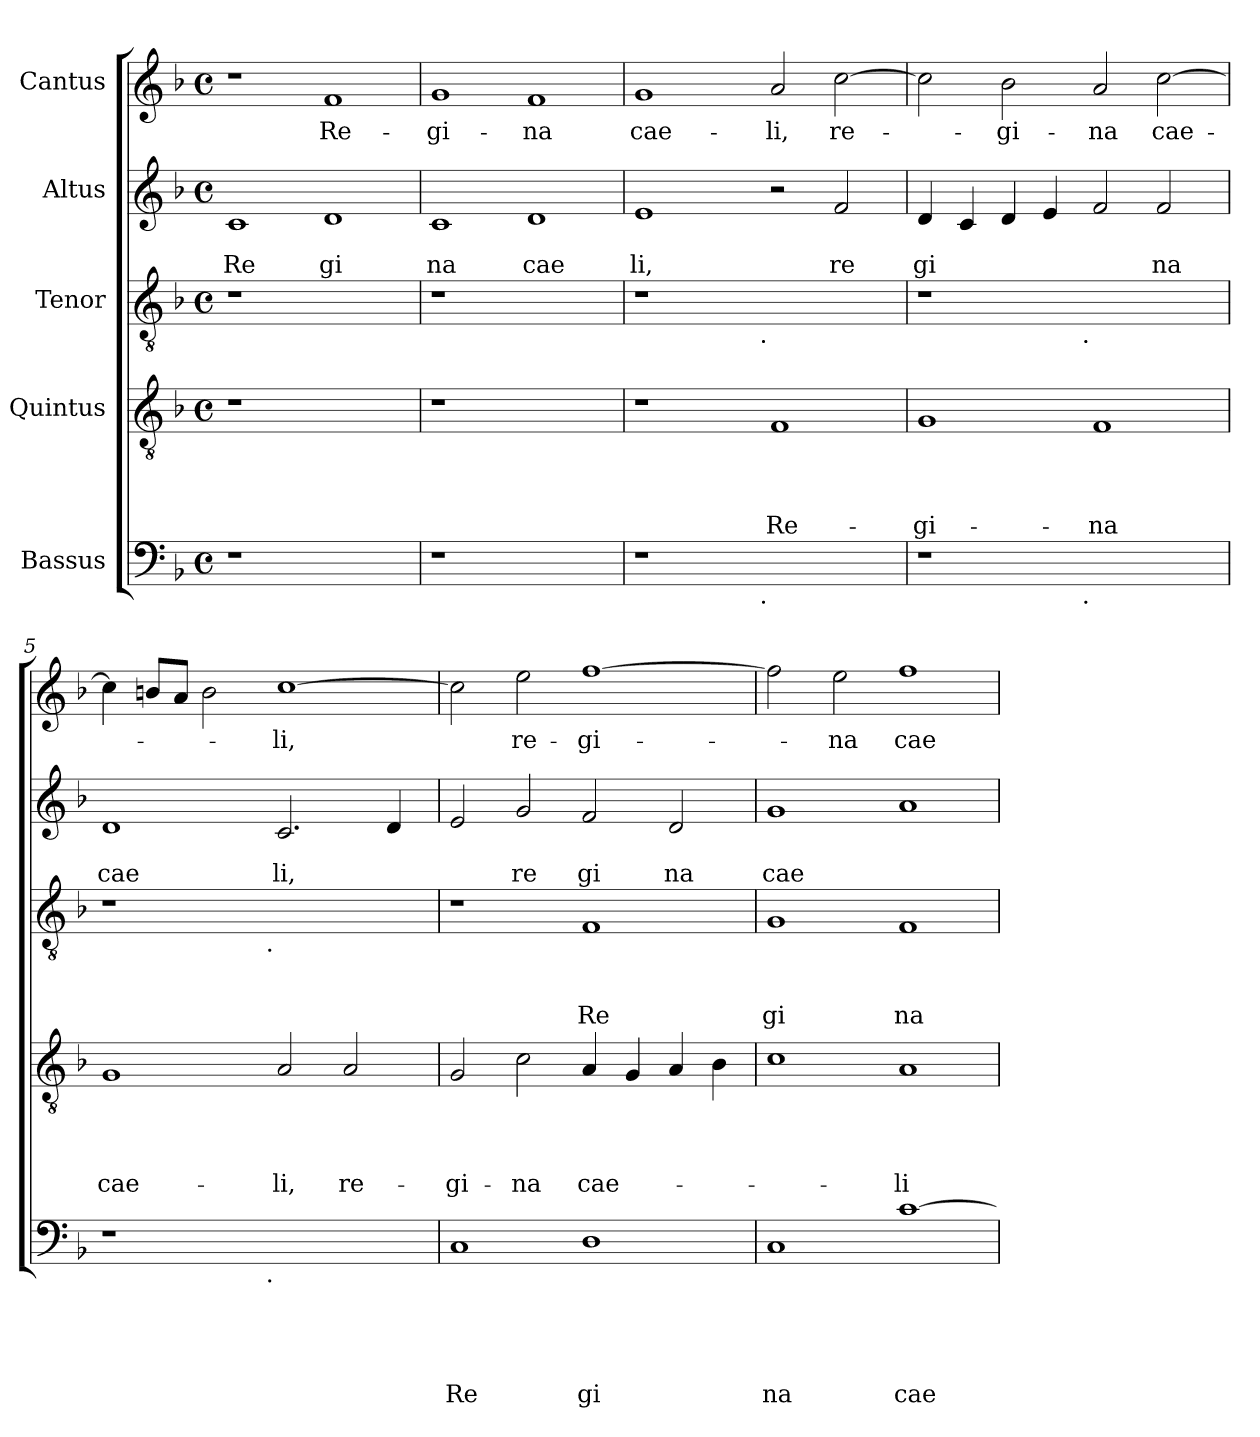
**kern	**text	**text	**text	**text	**text	**kern	**text	**text	**text	**text	**kern	**text	**text	**text	**kern	**text	**text	**kern	**text
*part5	*part5	*part5	*part5	*part5	*part5	*part4	*part4	*part4	*part4	*part4	*part3	*part3	*part3	*part3	*part2	*part2	*part2	*part1	*part1
*staff5	*staff5	*staff5	*staff5	*staff5	*staff5	*staff4	*staff4	*staff4	*staff4	*staff4	*staff3	*staff3	*staff3	*staff3	*staff2	*staff2	*staff2	*staff1	*staff1
*I"Bassus	*	*	*	*	*	*I"Quintus	*	*	*	*	*I"Tenor	*	*	*	*I"Altus	*	*	*I"Cantus	*
*clefF4	*	*	*	*	*	*clefGv2	*	*	*	*	*clefGv2	*	*	*	*clefG2	*	*	*clefG2	*
*k[b-]	*	*	*	*	*	*k[b-]	*	*	*	*	*k[b-]	*	*	*	*k[b-]	*	*	*k[b-]	*
*F:	*	*	*	*	*	*F:	*	*	*	*	*F:	*	*	*	*F:	*	*	*F:	*
*M4/4	*	*	*	*	*	*M4/4	*	*	*	*	*M4/4	*	*	*	*M4/4	*	*	*M4/4	*
*met(c)	*	*	*	*	*	*met(c)	*	*	*	*	*met(c)	*	*	*	*met(c)	*	*	*met(c)	*
=1	=1	=1	=1	=1	=1	=1	=1	=1	=1	=1	=1	=1	=1	=1	=1	=1	=1	=1	=1
!	!	!	!	!	!	!	!	!	!	!	!	!	!	!	!	!	!LO:LY:b	!	!
1r	.	.	.	.	.	1r	.	.	.	.	1r	.	.	.	1c	.	Re	1r	.
!	!	!	!	!	!	!	!	!	!	!	!	!	!	!	!	!	!LO:LY:b	!	!LO:LY:b
1ryy	.	.	.	.	.	1ryy	.	.	.	.	1ryy	.	.	.	1d	.	gi	1f	Re-
=2	=2	=2	=2	=2	=2	=2	=2	=2	=2	=2	=2	=2	=2	=2	=2	=2	=2	=2	=2
!	!	!	!	!	!	!	!	!	!	!	!	!	!	!	!	!	!LO:LY:b	!	!LO:LY:b
1r	.	.	.	.	.	1r	.	.	.	.	1r	.	.	.	1c	.	na	1g	-gi-
!	!	!	!	!	!	!	!	!	!	!	!	!	!	!	!	!	!LO:LY:b	!	!LO:LY:b
1ryy	.	.	.	.	.	1ryy	.	.	.	.	1ryy	.	.	.	1d	.	cae	1f	-na
=3	=3	=3	=3	=3	=3	=3	=3	=3	=3	=3	=3	=3	=3	=3	=3	=3	=3	=3	=3
!	!	!	!	!	!	!	!	!	!	!	!	!	!	!	!	!	!LO:LY:b	!	!LO:LY:b
*^	*	*	*	*	*	*	*	*	*	*	*^	*	*	*	*	*	*	*	*
1r	2ryy	.	.	.	.	.	1r	.	.	.	.	1r	2ryy	.	.	.	1e	.	li,	1g	cae-
.	4...ryy	.	.	.	.	.	.	.	.	.	.	.	4...ryy	.	.	.	.	.	.	.	.
!	!	!	!	!	!	!	!	!	!	!	!	!	!LO:TX:b:t=.	!	!	!	!	!	!	!	!
!	!LO:TX:b:t=.	!	!	!	!	!	!	!	!	!	!	!	!	!	!	!	!	!	!	!	!
.	1ryy	.	.	.	.	.	.	.	.	.	.	.	1ryy	.	.	.	.	.	.	.	.
!	!	!	!	!	!	!	!	!	!	!	!LO:LY:b	!	!	!	!	!	!	!	!	!	!LO:LY:b
1ryy	.	.	.	.	.	.	1F	.	.	.	Re-	1ryy	.	.	.	.	2r	.	.	2a/	-li,
!	!	!	!	!	!	!	!	!	!	!	!	!	!	!	!	!	!	!	!LO:LY:b	!	!LO:LY:b
.	.	.	.	.	.	.	.	.	.	.	.	.	.	.	.	.	2f/	.	re	[>2cc\	re-
.	32ryy	.	.	.	.	.	.	.	.	.	.	.	32ryy	.	.	.	.	.	.	.	.
=4	=4	=4	=4	=4	=4	=4	=4	=4	=4	=4	=4	=4	=4	=4	=4	=4	=4	=4	=4	=4	=4
!	!	!	!	!	!	!	!	!	!	!	!LO:LY:b	!	!	!	!	!	!	!	!LO:LY:b	!	!
1r	2ryy	.	.	.	.	.	1G	.	.	.	-gi-	1r	2ryy	.	.	.	4d/	.	gi	2cc\]	.
.	.	.	.	.	.	.	.	.	.	.	.	.	.	.	.	.	4c/	.	.	.	.
!	!	!	!	!	!	!	!	!	!	!	!	!	!	!	!	!	!	!	!	!	!LO:LY:b
.	4...ryy	.	.	.	.	.	.	.	.	.	.	.	4...ryy	.	.	.	4d/	.	.	2b-\	-gi-
.	.	.	.	.	.	.	.	.	.	.	.	.	.	.	.	.	4e/	.	.	.	.
!	!	!	!	!	!	!	!	!	!	!	!	!	!LO:TX:b:t=.	!	!	!	!	!	!	!	!
!	!LO:TX:b:t=.	!	!	!	!	!	!	!	!	!	!	!	!	!	!	!	!	!	!	!	!
.	1ryy	.	.	.	.	.	.	.	.	.	.	.	1ryy	.	.	.	.	.	.	.	.
!	!	!	!	!	!	!	!	!	!	!	!LO:LY:b	!	!	!	!	!	!	!	!	!	!LO:LY:b
1ryy	.	.	.	.	.	.	1F	.	.	.	-na	1ryy	.	.	.	.	2f/	.	.	2a/	-na
!	!	!	!	!	!	!	!	!	!	!	!	!	!	!	!	!	!	!	!LO:LY:b	!	!LO:LY:b
.	.	.	.	.	.	.	.	.	.	.	.	.	.	.	.	.	2f/	.	na	[>2cc\	cae-
.	32ryy	.	.	.	.	.	.	.	.	.	.	.	32ryy	.	.	.	.	.	.	.	.
=5	=5	=5	=5	=5	=5	=5	=5	=5	=5	=5	=5	=5	=5	=5	=5	=5	=5	=5	=5	=5	=5
!	!	!	!	!	!	!	!	!	!	!	!LO:LY:b	!	!	!	!	!	!	!	!LO:LY:b	!	!
1r	2ryy	.	.	.	.	.	1G	.	.	.	cae-	1r	2ryy	.	.	.	1d	.	cae	4cc\]	.
.	.	.	.	.	.	.	.	.	.	.	.	.	.	.	.	.	.	.	.	8bn/L	.
.	.	.	.	.	.	.	.	.	.	.	.	.	.	.	.	.	.	.	.	8a/J	.
.	4...ryy	.	.	.	.	.	.	.	.	.	.	.	4...ryy	.	.	.	.	.	.	2b\	.
!	!	!	!	!	!	!	!	!	!	!	!	!	!LO:TX:b:t=.	!	!	!	!	!	!	!	!
!	!LO:TX:b:t=.	!	!	!	!	!	!	!	!	!	!	!	!	!	!	!	!	!	!	!	!
.	1ryy	.	.	.	.	.	.	.	.	.	.	.	1ryy	.	.	.	.	.	.	.	.
!	!	!	!	!	!	!	!	!	!	!	!LO:LY:b	!	!	!	!	!	!	!	!LO:LY:b	!	!LO:LY:b
1ryy	.	.	.	.	.	.	2A/	.	.	.	-li,	1ryy	.	.	.	.	2.c/	.	li,	[>1cc	-li,
!	!	!	!	!	!	!	!	!	!	!	!LO:LY:b	!	!	!	!	!	!	!	!	!	!
.	.	.	.	.	.	.	2A/	.	.	.	re-	.	.	.	.	.	.	.	.	.	.
.	.	.	.	.	.	.	.	.	.	.	.	.	.	.	.	.	4d/	.	.	.	.
.	32ryy	.	.	.	.	.	.	.	.	.	.	.	32ryy	.	.	.	.	.	.	.	.
=6	=6	=6	=6	=6	=6	=6	=6	=6	=6	=6	=6	=6	=6	=6	=6	=6	=6	=6	=6	=6	=6
!	!	!	!	!	!	!LO:LY:b	!	!	!	!	!LO:LY:b	!	!	!	!	!	!	!	!	!	!
*v	*v	*	*	*	*	*	*	*	*	*	*	*v	*v	*	*	*	*	*	*	*	*
1C	.	.	.	.	Re	2G/	.	.	.	-gi-	1r	.	.	.	2e/	.	.	2cc\]	.
!	!	!	!	!	!	!	!	!	!	!LO:LY:b	!	!	!	!	!	!	!LO:LY:b	!	!LO:LY:b
.	.	.	.	.	.	2c\	.	.	.	-na	.	.	.	.	2g/	.	re	2ee\	re-
!	!	!	!	!	!LO:LY:b	!	!	!	!	!LO:LY:b	!	!	!	!LO:LY:b	!	!	!LO:LY:b	!	!LO:LY:b
1D	.	.	.	.	gi	4A/	.	.	.	cae-	1F	.	.	Re	2f/	.	gi	[<1ff	-gi-
.	.	.	.	.	.	4G/	.	.	.	.	.	.	.	.	.	.	.	.	.
!	!	!	!	!	!	!	!	!	!	!	!	!	!	!	!	!	!LO:LY:b	!	!
.	.	.	.	.	.	4A/	.	.	.	.	.	.	.	.	2d/	.	na	.	.
.	.	.	.	.	.	4B-\	.	.	.	.	.	.	.	.	.	.	.	.	.
!!LO:LB:g=z
=7	=7	=7	=7	=7	=7	=7	=7	=7	=7	=7	=7	=7	=7	=7	=7	=7	=7	=7	=7
!	!	!	!	!	!LO:LY:b	!	!	!	!	!	!	!	!	!LO:LY:b	!	!	!LO:LY:b	!	!
1C	.	.	.	.	na	1c	.	.	.	.	1G	.	.	gi	1g	.	cae	2ff\]	.
!	!	!	!	!	!	!	!	!	!	!	!	!	!	!	!	!	!	!	!LO:LY:b
.	.	.	.	.	.	.	.	.	.	.	.	.	.	.	.	.	.	2ee\	-na
!	!	!	!	!	!LO:LY:b	!	!	!	!	!LO:LY:b	!	!	!	!LO:LY:b	!	!	!	!	!LO:LY:b
[>1c	.	.	.	.	cae	1A	.	.	.	-li	1F	.	.	na	1a	.	.	1ff	cae-
=	=	=	=	=	=	=	=	=	=	=	=	=	=	=	=	=	=	=	=
*-	*-	*-	*-	*-	*-	*-	*-	*-	*-	*-	*-	*-	*-	*-	*-	*-	*-	*-	*-
